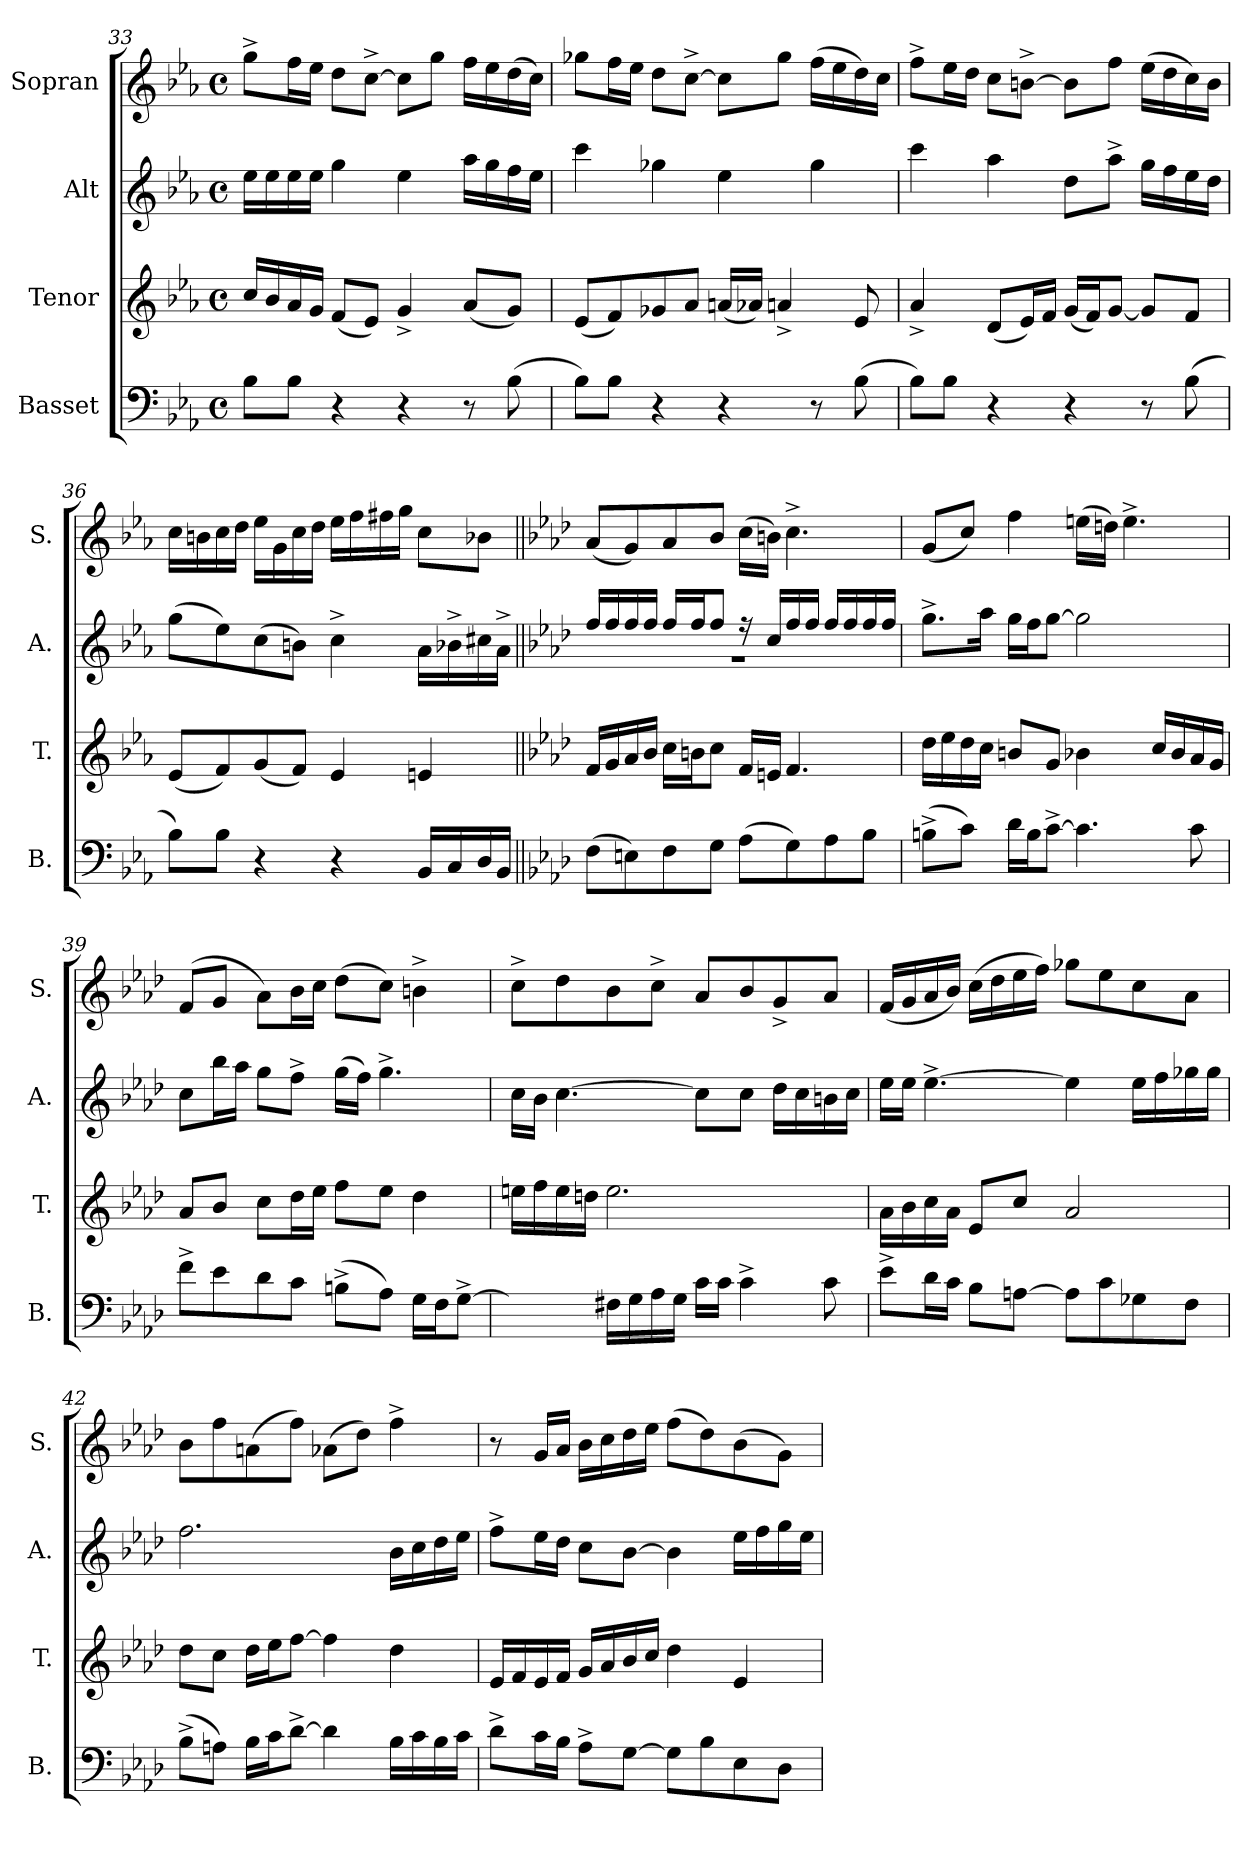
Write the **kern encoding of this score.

**kern	**kern	**kern	**kern
*part4	*part3	*part2	*part1
*staff4	*staff3	*staff2	*staff1
*I"Basset	*I"Tenor	*I"Alt	*I"Sopran
*I'B.	*I'T.	*I'A.	*I'S.
!!LO:LB:g=z
*clefF4	*clefG2	*clefG2	*clefG2
*	*	*	*ITrd-7c-12
*k[b-e-a-]	*k[b-e-a-]	*k[b-e-a-]	*k[b-e-a-]
*M4/4	*M4/4	*M4/4	*M4/4
*met(c)	*met(c)	*met(c)	*met(c)
=33	=33	=33	=33
8B-\L	16cc/LL	16ee-\LL	8ggg^\L
.	16b-/	16ee-\	.
8B-\J	16a-/	16ee-\	16fff\L
.	16g/JJ	16ee-\JJ	16eee-\JJ
4r	(8f/L	4gg\	8ddd\L
.	8e-/J)	.	[8ccc^\J
4r	4g^/	4ee-\	8ccc\L]
.	.	.	8ggg\J
8r	(8a-/L	16aa-\LL	16fff\LL
.	.	16gg\	16eee-\
(8B-\	8g/J)	16ff\	(16ddd\
.	.	16ee-\JJ	16ccc\JJ)
=34	=34	=34	=34
8B-\L)	(8e-/L	4ccc\	8ggg-X\L
8B-\J	8f/)	.	16fff\L
.	.	.	16eee-\JJ
4r	8g-X/	4gg-X\	8ddd\L
.	8a-/J	.	[8ccc^\J
4r	(16an/LL	4ee-\	8ccc\L]
.	16a-X/JJ)	.	.
.	4an^/	.	8ggg-\J
8r	.	4gg-\	(16fff\LL
.	.	.	16eee-\
(8B-\	8e-/	.	16ddd\)
.	.	.	16ccc\JJ
=35	=35	=35	=35
8B-\L)	4a-^/	4ccc\	8fff^\L
8B-\J	.	.	16eee-\L
.	.	.	16ddd\JJ
4r	(8d/L	4aa-\	8ccc\L
.	16e-/L)	.	[8bbn^\J
.	16f/JJ	.	.
4r	(16g/LL	8dd\L	8bb\L]
.	16f/J)	.	.
.	[8g/J	8aa-^\J	8fff\J
8r	8g/L]	16gg\LL	(16eee-\LL
.	.	16ff\	16ddd\
(8B-\	8f/J	16ee-\	16ccc\)
.	.	16dd\JJ	16bb\JJ
!!LO:LB:g=z
=36	=36	=36	=36
8B-\L)	(8e-/L	(8gg\L	16ccc\LL
.	.	.	16bbn\
8B-\J	8f/)	8ee-\)	16ccc\
.	.	.	16ddd\JJ
4r	(8g/	(8cc\	16eee-\LL
.	.	.	16gg\
.	8f/J)	8bn\J)	16ccc\
.	.	.	16ddd\JJ
4r	4e-/	4cc^\	16eee-\LL
.	.	.	16fff\
.	.	.	16fff#X\
.	.	.	16ggg\JJ
16BB-/LL	4en/	16a-\LL	8ccc\L
16C/	.	16b-X^\	.
16D/	.	16cc#X\	8bb-X\J
16BB-/JJ	.	16a-^\JJ	.
=37||	=37||	=37||	=37||
*k[b-e-a-d-]	*k[b-e-a-d-]	*k[b-e-a-d-]	*k[b-e-a-d-]
*	*	*^	*
(8F\L	16f/LL	16ff/LL	1r	(8aa-/L
.	16g/	16ff/	.	.
8En\)	16a-/	16ff/	.	8gg/)
.	16b-/JJ	16ff/JJ	.	.
8F\	16cc\LL	16ff/LL	.	8aa-/
.	16bn\J	16ff/J	.	.
8G\J	8cc\J	8ff/J	.	8bb-/J
(8A-\L	16f/LL	16r	.	(16ccc\LL
.	16en/JJ	16cc/LL	.	16bbn\JJ)
8G\)	4.f/	16ff/	.	4.ccc^\
.	.	16ff/JJ	.	.
8A-\	.	16ff/LL	.	.
.	.	16ff/	.	.
8B-\J	.	16ff/	.	.
.	.	16ff/JJ	.	.
*	*	*v	*v	*
=38	=38	=38	=38
(8Bn^\L	16dd-\LL	8.gg^\L	(8gg/L
.	16ee-\	.	.
8c\J)	16dd-\	.	8ccc/J)
.	16cc\JJ	16aa-\Jk	.
16d-\LL	8bn/L	16gg\LL	4fff\
16B\J	.	16ff\J	.
[8c^\J	8g/J	[8gg\J	.
4.c\]	4b-X\	2gg\]	(16eeen\LL
.	.	.	16dddn\JJ)
.	.	.	4.eee^\
.	16cc/LL	.	.
.	16b-/	.	.
8c\	16a-/	.	.
.	16g/JJ	.	.
!!LO:LB:g=z
=39	=39	=39	=39
8f^\L	8a-/L	8cc\L	(8ff/L
8e-\	8b-/J	16bb-\L	8gg/J
.	.	16aa-\JJ	.
8d-\	8cc\L	8gg\L	8aa-\L)
8c\J	16dd-\L	8ff^\J	16bb-\L
.	16ee-\JJ	.	16ccc\JJ
(8Bn^\L	8ff\L	(16gg\LL	(8ddd-\L
.	.	16ff\JJ)	.
8A-\J)	8ee-\J	4.gg^\	8ccc\J)
16G\LL	4dd-\	.	4bbn^\
16F\J	.	.	.
[8G^\J	.	.	.
=40	=40	=40	=40
4G\yy]	16een\LL	16cc\LL	8ccc^\L
.	16ff\	16b-\JJ	.
.	16ee\	[4.cc\	8ddd-\
.	16ddn\JJ	.	.
16F#X\LL	2.ee\	.	8bb-\
16G\	.	.	.
16A-\	.	.	8ccc^\J
16G\JJ	.	.	.
16c\LL	.	8cc\L]	8aa-/L
16c\JJ	.	.	.
4c^\	.	8cc\J	8bb-/
.	.	16dd-\LL	8gg^/
.	.	16cc\	.
8c\	.	16bn\	8aa-/J
.	.	16cc\JJ	.
=41	=41	=41	=41
8e-^\L	16a-\LL	16ee-\LL	(16ff/LL
.	16b-\	16ee-\JJ	16gg/
16d-\L	16cc\	[4.ee-^\	16aa-/
16c\JJ	16a-\JJ	.	16bb-/JJ)
8B-\L	8e-/L	.	(16ccc\LL
.	.	.	16ddd-\
[8An\J	8cc/J	.	16eee-\
.	.	.	16fff\JJ)
8A\L]	2a-/	4ee-\]	8ggg-X\L
8c\	.	.	8eee-\
8G-X\	.	16ee-\LL	8ccc\
.	.	16ff\	.
8F\J	.	16gg-X\	8aa-\J
.	.	16gg-\JJ	.
!!LO:PB:g=z
=42	=42	=42	=42
(8B-^\L	8dd-\L	2.ff\	8bb-\L
8An\J)	8cc\J	.	8fff\
16B-\LL	16dd-\LL	.	(8aan\
16c\J	16ee-\J	.	.
[8d-^\J	[8ff\J	.	8fff\J)
4d-\]	4ff\]	.	(8aa-X\L
.	.	.	8ddd-\J)
16B-\LL	4dd-\	16b-\LL	4fff^\
16c\	.	16cc\	.
16B-\	.	16dd-\	.
16c\JJ	.	16ee-\JJ	.
=43	=43	=43	=43
8d-^\L	16e-/LL	8ff^\L	8r
.	16f/	.	.
16c\L	16e-/	16ee-\L	16gg/LL
16B-\JJ	16f/JJ	16dd-\JJ	16aa-/JJ
8A-^\L	16g/LL	8cc\L	16bb-\LL
.	16a-/	.	16ccc\
[8G\J	16b-/	[8b-\J	16ddd-\
.	16cc/JJ	.	16eee-\JJ
8G\L]	4dd-\	4b-\]	(8fff\L
8B-\	.	.	8ddd-\)
8E-\	4e-/	16ee-\LL	(8bb-\
.	.	16ff\	.
8D-\J	.	16gg\	8gg\J)
.	.	16ee-\JJ	.
=	=	=	=
*-	*-	*-	*-
